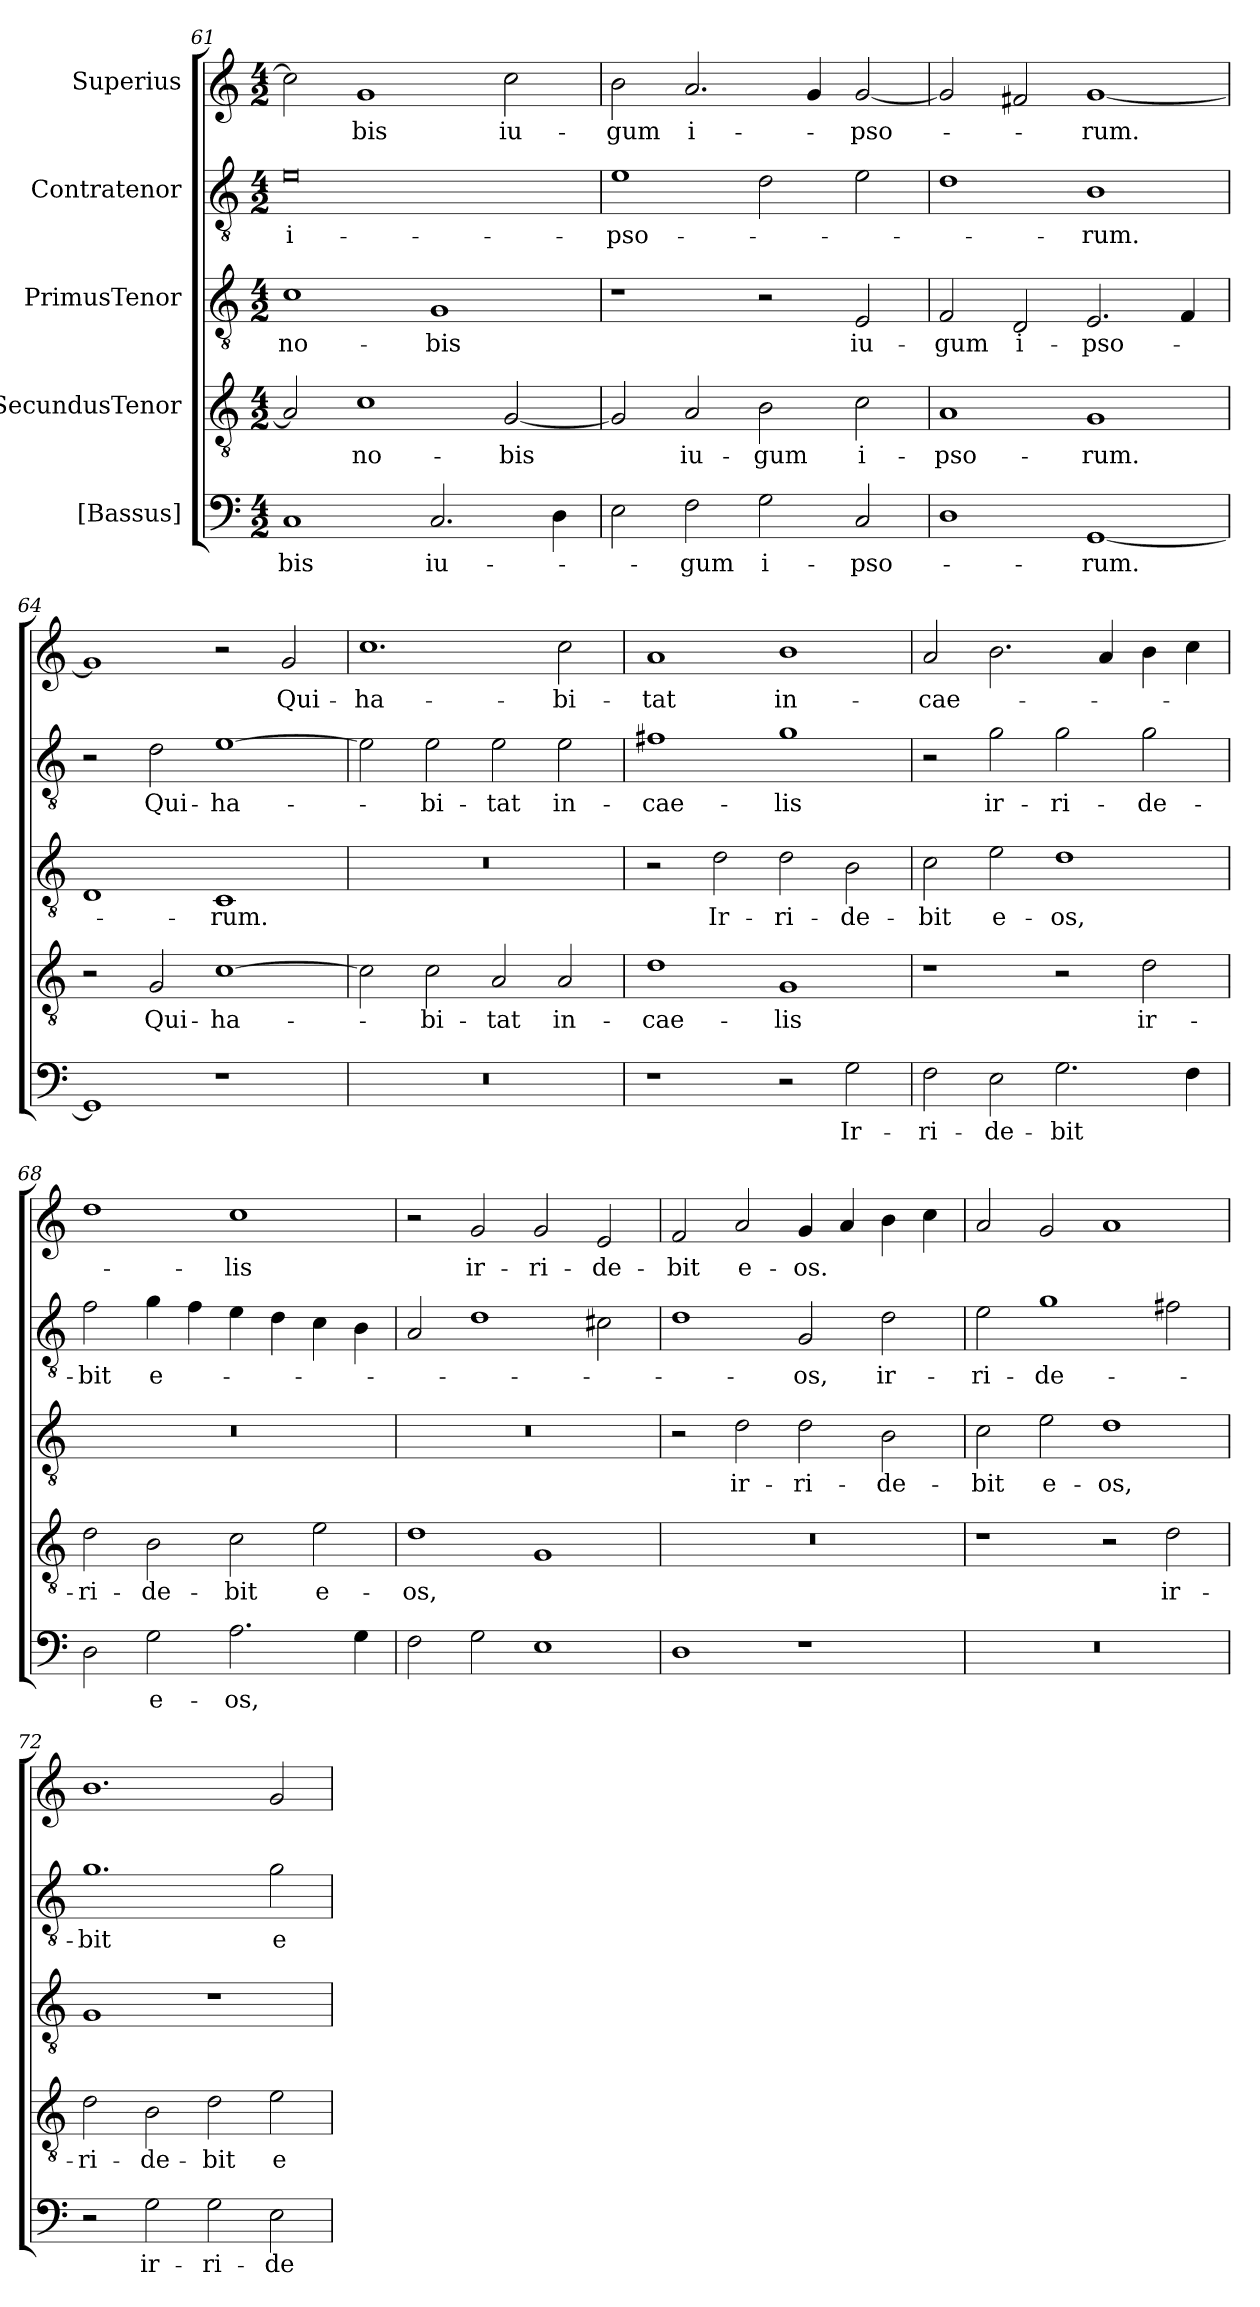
**kern	**text	**kern	**text	**kern	**text	**kern	**text	**kern	**text
*part5	*part5	*part4	*part4	*part3	*part3	*part2	*part2	*part1	*part1
*staff5	*staff5	*staff4	*staff4	*staff3	*staff3	*staff2	*staff2	*staff1	*staff1
*I"[Bassus]	*	*I"SecundusTenor	*	*I"PrimusTenor	*	*I"Contratenor	*	*I"Superius	*
*clefF4	*	*clefGv2	*	*clefGv2	*	*clefGv2	*	*clefG2	*
*k[]	*	*k[]	*	*k[]	*	*k[]	*	*k[]	*
*M4/2	*	*M4/2	*	*M4/2	*	*M4/2	*	*M4/2	*
=61	=61	=61	=61	=61	=61	=61	=61	=61	=61
1C/	-bis	2A/]	.	1c\	no-	0e\	i-	2cc\]	.
.	.	1c\	no-	.	.	.	.	1g/	-bis
2.C/	iu-	.	.	1G/	-bis	.	.	.	.
.	.	[2G/	-bis	.	.	.	.	2cc\	iu-
4D\	.	.	.	.	.	.	.	.	.
=62	=62	=62	=62	=62	=62	=62	=62	=62	=62
2E\	.	2G/]	.	1r	.	1e\	-pso-	2b\	-gum
2F\	-gum	2A/	iu-	.	.	.	.	2.a/	i-
2G\	i-	2B\	-gum	2r	.	2d\	.	.	.
.	.	.	.	.	.	.	.	4g/	.
2C/	-pso-	2c\	i-	2E/	iu-	2e\	.	[2g/	-pso-
=63	=63	=63	=63	=63	=63	=63	=63	=63	=63
1D\	.	1A/	-pso-	2F/	-gum	1d\	.	2g/]	.
.	.	.	.	2D/	i-	.	.	2f#X/	.
[1GG/	-rum.	1G/	-rum.	2.E/	-pso-	1B\	-rum.	[1g/	-rum.
.	.	.	.	4F/	.	.	.	.	.
=64	=64	=64	=64	=64	=64	=64	=64	=64	=64
1GG/]	.	2r	.	1D/	.	2r	.	1g/]	.
.	.	2G/	Qui-	.	.	2d\	Qui-	.	.
1r	.	[1c\	ha-	1C/	-rum.	[1e\	ha-	2r	.
.	.	.	.	.	.	.	.	2g/	Qui-
=65	=65	=65	=65	=65	=65	=65	=65	=65	=65
0r	.	2c\]	.	0r	.	2e\]	.	1.cc\	ha-
.	.	2c\	-bi-	.	.	2e\	-bi-	.	.
.	.	2A/	-tat	.	.	2e\	-tat	.	.
.	.	2A/	in-	.	.	2e\	in-	2cc\	-bi-
=66	=66	=66	=66	=66	=66	=66	=66	=66	=66
1r	.	1d\	cae-	2r	.	1f#X\	cae-	1a/	-tat
.	.	.	.	2d\	Ir-	.	.	.	.
2r	.	1G/	-lis	2d\	-ri-	1g\	-lis	1b\	in-
2G\	Ir-	.	.	2B\	-de-	.	.	.	.
=67	=67	=67	=67	=67	=67	=67	=67	=67	=67
2F\	-ri-	1r	.	2c\	-bit	2r	.	2a/	cae-
2E\	-de-	.	.	2e\	e-	2g\	ir-	2.b\	.
2.G\	-bit	2r	.	1d\	-os,	2g\	-ri-	.	.
.	.	.	.	.	.	.	.	4a/	.
.	.	2d\	ir-	.	.	2g\	-de-	4b\	.
4F\	.	.	.	.	.	.	.	4cc\	.
=68	=68	=68	=68	=68	=68	=68	=68	=68	=68
2D\	.	2d\	-ri-	0r	.	2f\	-bit	1dd\	.
2G\	e-	2B\	-de-	.	.	4g\	e-	.	.
.	.	.	.	.	.	4f\	.	.	.
2.A\	-os,	2c\	-bit	.	.	4e\	.	1cc\	-lis
.	.	.	.	.	.	4d\	.	.	.
.	.	2e\	e-	.	.	4c\	.	.	.
4G\	.	.	.	.	.	4B\	.	.	.
=69	=69	=69	=69	=69	=69	=69	=69	=69	=69
2F\	.	1d\	-os,	0r	.	2A/	.	2r	.
2G\	.	.	.	.	.	1d\	.	2g/	ir-
1E\	.	1G/	.	.	.	.	.	2g/	-ri-
.	.	.	.	.	.	2c#X\	.	2e/	-de-
=70	=70	=70	=70	=70	=70	=70	=70	=70	=70
1D\	.	0r	.	2r	.	1d\	.	2f/	-bit
.	.	.	.	2d\	ir-	.	.	2a/	e-
1r	.	.	.	2d\	-ri-	2G/	-os,	4g/	-os.
.	.	.	.	.	.	.	.	4a/	.
.	.	.	.	2B\	-de-	2d\	ir-	4b\	.
.	.	.	.	.	.	.	.	4cc\	.
=71	=71	=71	=71	=71	=71	=71	=71	=71	=71
0r	.	1r	.	2c\	-bit	2e\	-ri-	2a/	.
.	.	.	.	2e\	e-	1g\	-de-	2g/	.
.	.	2r	.	1d\	-os,	.	.	1a/	.
.	.	2d\	ir-	.	.	2f#X\	.	.	.
=72	=72	=72	=72	=72	=72	=72	=72	=72	=72
2r	.	2d\	-ri-	1G/	.	1.g\	-bit	1.b\	.
2G\	ir-	2B\	-de-	.	.	.	.	.	.
2G\	-ri-	2d\	-bit	1r	.	.	.	.	.
2E\	-de-	2e\	e-	.	.	2g\	e-	2g/	.
=	=	=	=	=	=	=	=	=	=
*-	*-	*-	*-	*-	*-	*-	*-	*-	*-
